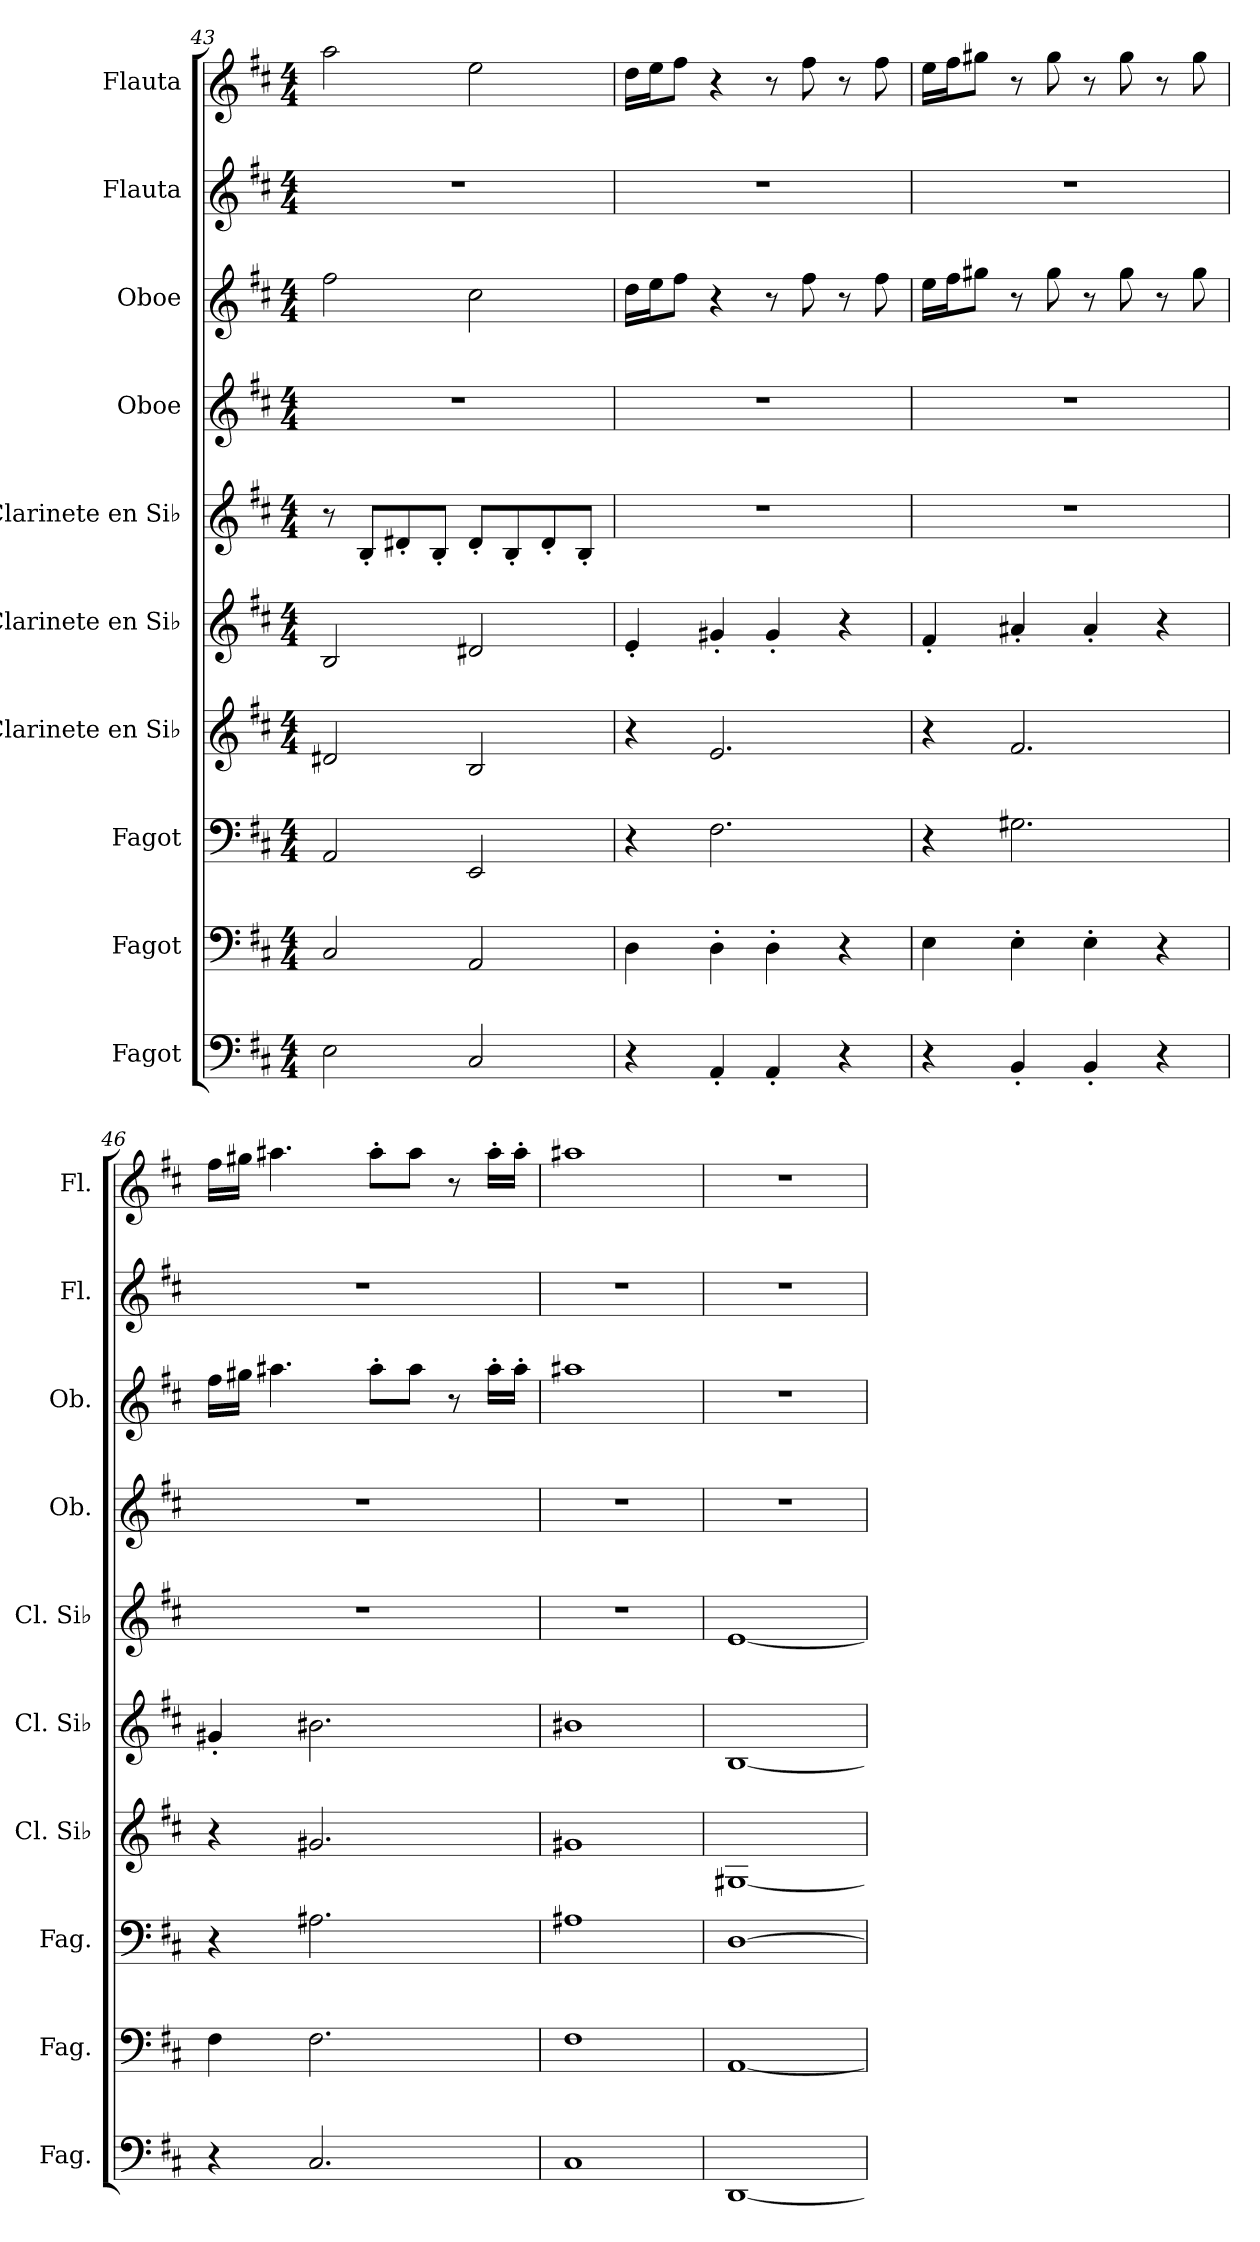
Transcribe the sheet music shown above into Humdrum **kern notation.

**kern	**kern	**kern	**kern	**kern	**kern	**kern	**kern	**kern	**kern
*part10	*part9	*part8	*part7	*part6	*part5	*part4	*part3	*part2	*part1
*staff10	*staff9	*staff8	*staff7	*staff6	*staff5	*staff4	*staff3	*staff2	*staff1
*I"Fagot	*I"Fagot	*I"Fagot	*I"Clarinete en Si♭	*I"Clarinete en Si♭	*I"Clarinete en Si♭	*I"Oboe	*I"Oboe	*I"Flauta	*I"Flauta
*I'Fag.	*I'Fag.	*I'Fag.	*I'Cl. Si♭	*I'Cl. Si♭	*I'Cl. Si♭	*I'Ob.	*I'Ob.	*I'Fl.	*I'Fl.
*clefF4	*clefF4	*clefF4	*clefG2	*clefG2	*clefG2	*clefG2	*clefG2	*clefG2	*clefG2
*	*	*	*ITrd1c2	*ITrd1c2	*ITrd1c2	*	*	*	*
*k[f#c#]	*k[f#c#]	*k[f#c#]	*k[]	*k[]	*k[]	*k[f#c#]	*k[f#c#]	*k[f#c#]	*k[f#c#]
*M4/4	*M4/4	*M4/4	*M4/4	*M4/4	*M4/4	*M4/4	*M4/4	*M4/4	*M4/4
=43	=43	=43	=43	=43	=43	=43	=43	=43	=43
2E\	2C#/	2AA/	2c#X/	2A/	8r	1r	2ff#\	1r	2aa\
.	.	.	.	.	8A'/L	.	.	.	.
.	.	.	.	.	8c#X'/	.	.	.	.
.	.	.	.	.	8A'/J	.	.	.	.
2C#/	2AA/	2EE/	2A/	2c#X/	8c#'/L	.	2cc#\	.	2ee\
.	.	.	.	.	8A'/	.	.	.	.
.	.	.	.	.	8c#'/	.	.	.	.
.	.	.	.	.	8A'/J	.	.	.	.
!!LO:PB:g=z
=44	=44	=44	=44	=44	=44	=44	=44	=44	=44
4r	4D\	4r	4r	4d'/	1r	1r	16dd\LL	1r	16dd\LL
.	.	.	.	.	.	.	16ee\J	.	16ee\J
.	.	.	.	.	.	.	8ff#\J	.	8ff#\J
4AA'/	4D'\	2.F#\	2.d/	4f#X'/	.	.	4r	.	4r
4AA'/	4D'\	.	.	4f#'/	.	.	8r	.	8r
.	.	.	.	.	.	.	8ff#\	.	8ff#\
4r	4r	.	.	4r	.	.	8r	.	8r
.	.	.	.	.	.	.	8ff#\	.	8ff#\
=45	=45	=45	=45	=45	=45	=45	=45	=45	=45
4r	4E\	4r	4r	4e'/	1r	1r	16ee\LL	1r	16ee\LL
.	.	.	.	.	.	.	16ff#\J	.	16ff#\J
.	.	.	.	.	.	.	8gg#X\J	.	8gg#X\J
4BB'/	4E'\	2.G#X\	2.e/	4g#X'/	.	.	8r	.	8r
.	.	.	.	.	.	.	8gg#\	.	8gg#\
4BB'/	4E'\	.	.	4g#'/	.	.	8r	.	8r
.	.	.	.	.	.	.	8gg#\	.	8gg#\
4r	4r	.	.	4r	.	.	8r	.	8r
.	.	.	.	.	.	.	8gg#\	.	8gg#\
=46	=46	=46	=46	=46	=46	=46	=46	=46	=46
4r	4F#\	4r	4r	4f#X'/	1r	1r	16ff#\LL	1r	16ff#\LL
.	.	.	.	.	.	.	16gg#X\JJ	.	16gg#X\JJ
.	.	.	.	.	.	.	4.aa#X\	.	4.aa#X\
2.C#/	2.F#\	2.A#X\	2.f#X/	2.a#X\	.	.	.	.	.
.	.	.	.	.	.	.	8aa#'\L	.	8aa#'\L
.	.	.	.	.	.	.	8aa#\J	.	8aa#\J
.	.	.	.	.	.	.	8r	.	8r
.	.	.	.	.	.	.	16aa#'\LL	.	16aa#'\LL
.	.	.	.	.	.	.	16aa#'\JJ	.	16aa#'\JJ
=47	=47	=47	=47	=47	=47	=47	=47	=47	=47
1C#	1F#	1A#X	1f#X	1a#X	1r	1r	1aa#X	1r	1aa#X
=48	=48	=48	=48	=48	=48	=48	=48	=48	=48
[1DD	[1AA	[1D	[1F#X	[1A	[1d	1r	1r	1r	1r
=	=	=	=	=	=	=	=	=	=
*-	*-	*-	*-	*-	*-	*-	*-	*-	*-
